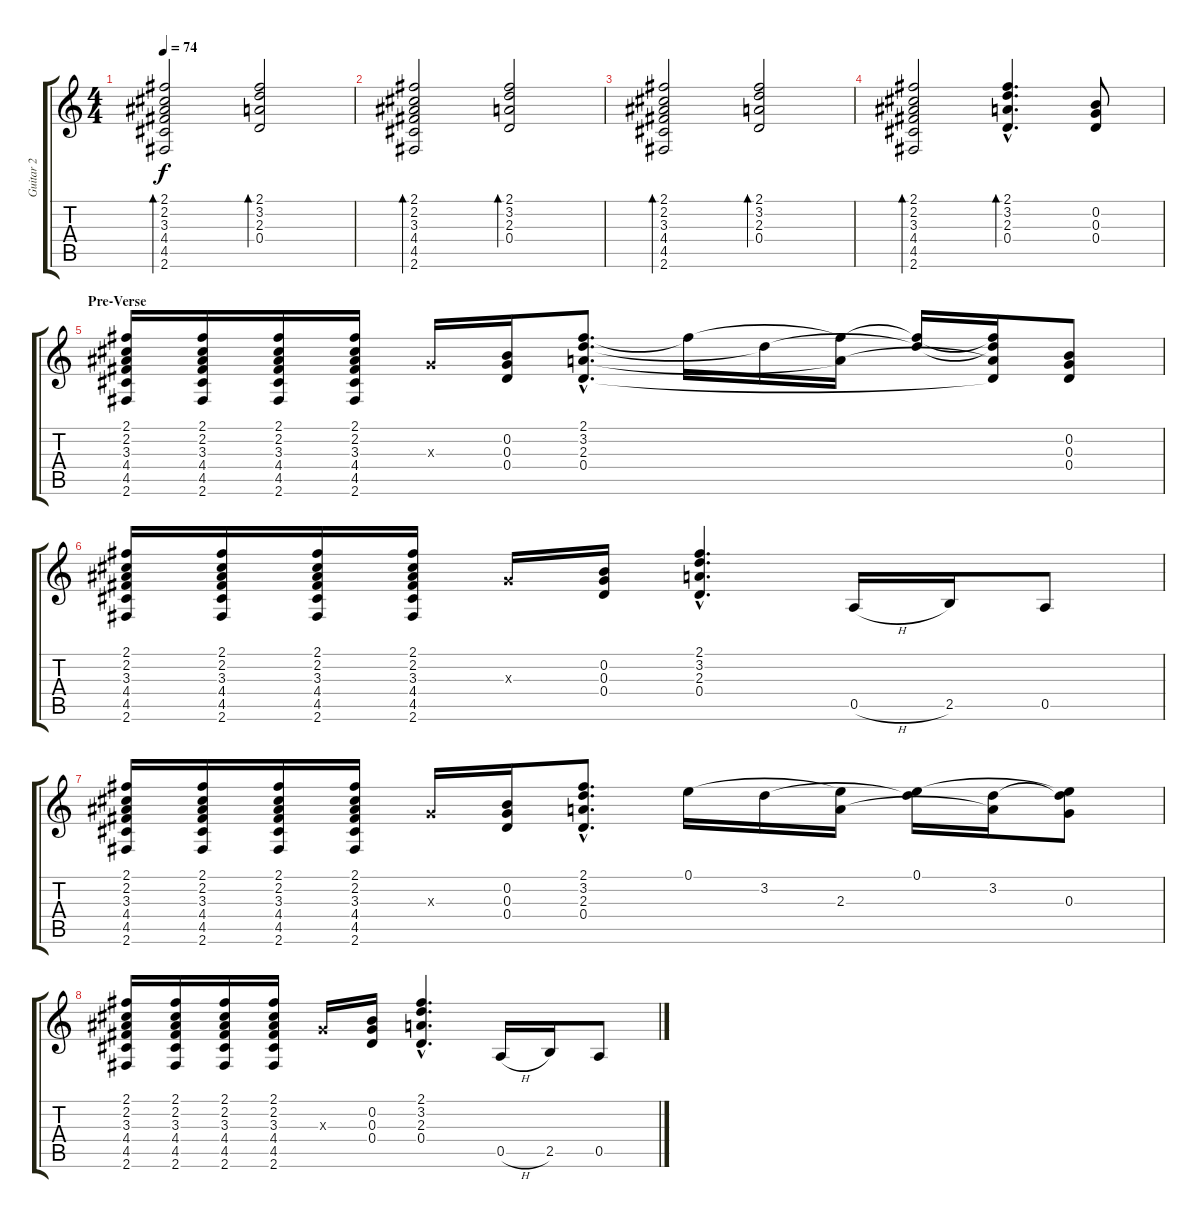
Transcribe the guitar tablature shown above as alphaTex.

\track ("Guitar 2" "Guitar 2") {instrument acousticguitarsteel}
\staff {score tabs}
\tuning (E4 B3 G3 D3 A2 E2) {hide}
\ts (4 4)
\tempo 74
\clef g2
\ks c
(2.1 2.2 3.3 4.4 4.5 2.6).2{bd 240 dy f instrument acousticguitarsteel} (2.1 3.2 2.3 0.4).2{bd 240} |
(2.1 2.2 3.3 4.4 4.5 2.6).2{bd 240} (2.1 3.2 2.3 0.4).2{bd 240} |
(2.1 2.2 3.3 4.4 4.5 2.6).2{bd 240} (2.1 3.2 2.3 0.4).2{bd 240} |
(2.1 2.2 3.3 4.4 4.5 2.6).2{bd 240} (2.1{hac} 3.2{hac} 2.3{hac} 0.4{hac}).4{d bd 240} (0.2 0.3 0.4).8 |
\section ("" "Pre-Verse")
(2.1 2.2 3.3 4.4 4.5 2.6).16 (2.1 2.2 3.3 4.4 4.5 2.6).16 (2.1 2.2 3.3 4.4 4.5 2.6).16 (2.1 2.2 3.3 4.4 4.5 2.6).16 0.3{x}.16 (0.2 0.3 0.4).16 (2.1{hac} 3.2{hac} 2.3{hac} 0.4{hac}).8{d} 2.1{t}.16 3.2{t}.16 (2.1{t} 2.3{t}).16 (2.1{t} 3.2{t}).16 (2.1{t} 3.2{t} 2.3{t} 0.4{t}).16 (0.2 0.3 0.4).8 |
(2.1 2.2 3.3 4.4 4.5 2.6).16 (2.1 2.2 3.3 4.4 4.5 2.6).16 (2.1 2.2 3.3 4.4 4.5 2.6).16 (2.1 2.2 3.3 4.4 4.5 2.6).16 0.3{x}.16 (0.2 0.3 0.4).16 (2.1{hac} 3.2{hac} 2.3{hac} 0.4{hac}).4{d} 0.5{h}.16 2.5.16 0.5.8 |
(2.1 2.2 3.3 4.4 4.5 2.6).16 (2.1 2.2 3.3 4.4 4.5 2.6).16 (2.1 2.2 3.3 4.4 4.5 2.6).16 (2.1 2.2 3.3 4.4 4.5 2.6).16 0.3{x}.16 (0.2 0.3 0.4).16 (2.1{hac} 3.2{hac} 2.3{hac} 0.4{hac}).8{d} 0.1.16 3.2.16 (0.1{t} 2.3).16 (0.1 3.2{t}).16 (3.2 2.3{t}).16 (0.1{t} 3.2{t} 0.3).8 |
(2.1 2.2 3.3 4.4 4.5 2.6).16 (2.1 2.2 3.3 4.4 4.5 2.6).16 (2.1 2.2 3.3 4.4 4.5 2.6).16 (2.1 2.2 3.3 4.4 4.5 2.6).16 0.3{x}.16 (0.2 0.3 0.4).16 (2.1{hac} 3.2{hac} 2.3{hac} 0.4{hac}).4{d} 0.5{h}.16 2.5.16 0.5.8
